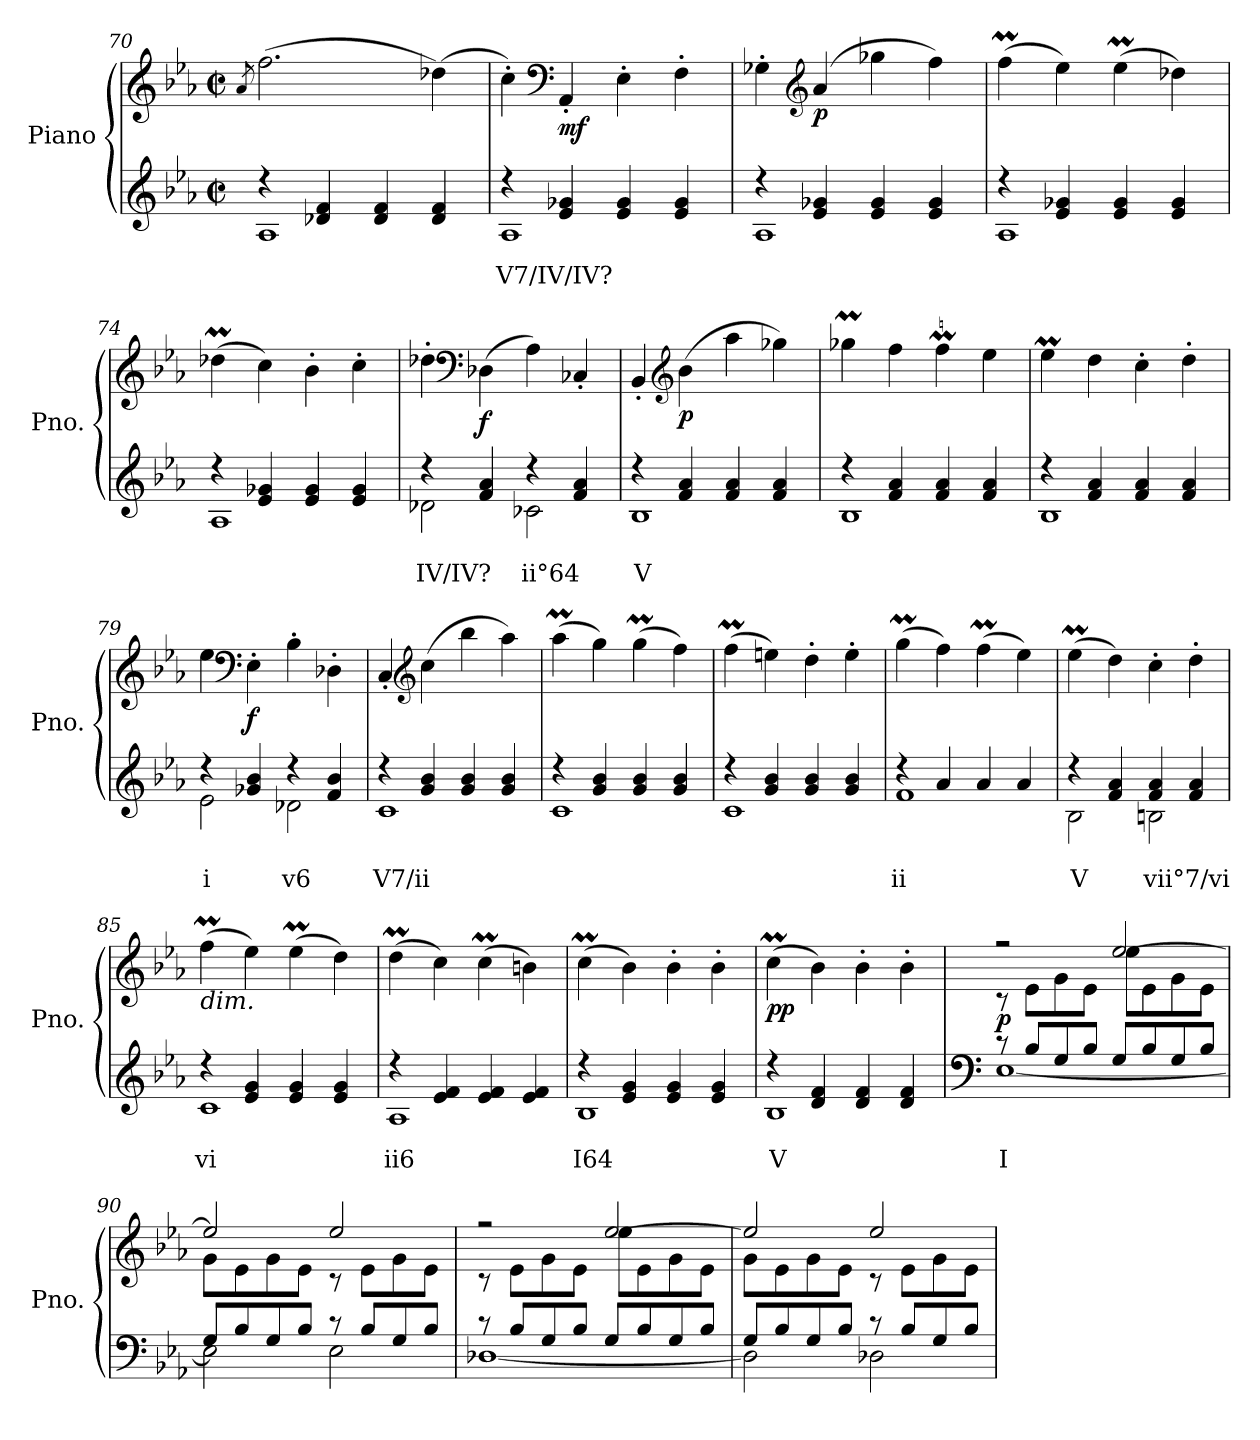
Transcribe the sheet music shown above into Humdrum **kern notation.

**kern	**text	**text	**kern	**dynam
*part1	*part1	*part1	*part1	*part1
*staff2	*staff2	*staff2	*staff1	*staff1/2
*I"Piano	*	*	*	*
*I'Pno.	*	*	*	*
*clefG2	*	*	*clefG2	*
*k[b-e-a-]	*	*	*k[b-e-a-]	*
*M2/2	*	*	*M2/2	*
*met(c|)	*	*	*met(c|)	*
=70	=70	=70	=70	=70
.	.	.	8qa-/	.
*^	*	*	*	*
4r	1A-	.	.	(>2.ff\	.
4d-X/ 4f/	.	.	.	.	.
4d-/ 4f/	.	.	.	.	.
4d-/ 4f/	.	.	.	(>4dd-X\)	.
=71	=71	=71	=71	=71	=71
!	!	!	!LO:LY:b	!	!
4r	1A-	.	V7/IV/IV?	4cc'\)	.
*	*	*	*	*clefF4	*
!	!	!	!	!	!LO:DY:b
4e-/ 4g-X/	.	.	.	4AA-'/	mf
4e-/ 4g-/	.	.	.	4E-'\	.
4e-/ 4g-/	.	.	.	4F'\	.
=72	=72	=72	=72	=72	=72
4r	1A-	.	.	4G-X'\	.
*	*	*	*	*clefG2	*
!	!	!	!	!	!LO:DY:b
4e-/ 4g-X/	.	.	.	(>4a-/	p
4e-/ 4g-/	.	.	.	4gg-X\	.
4e-/ 4g-/	.	.	.	4ff\)	.
=73	=73	=73	=73	=73	=73
4r	1A-	.	.	(>4ffM\	.
4e-/ 4g-X/	.	.	.	4ee-\)	.
4e-/ 4g-/	.	.	.	(>4ee-M\	.
4e-/ 4g-/	.	.	.	4dd-X\)	.
=74	=74	=74	=74	=74	=74
4r	1A-	.	.	(>4dd-XM\	.
4e-/ 4g-X/	.	.	.	4cc\)	.
4e-/ 4g-/	.	.	.	4b-'\	.
4e-/ 4g-/	.	.	.	4cc'\	.
=75	=75	=75	=75	=75	=75
!	!	!	!LO:LY:b	!	!
4r	2d-X\	.	IV/IV?	4dd-X'\	.
*	*	*	*	*clefF4	*
!	!	!	!	!	!LO:DY:b
4f/ 4a-/	.	.	.	(>4D-X\	f
!	!	!	!LO:LY:b	!	!
4r	2c-X\	.	ii°64	4A-\)	.
4f/ 4a-/	.	.	.	4C-X'/	.
=76	=76	=76	=76	=76	=76
!	!	!	!LO:LY:b	!	!
4r	1B-	.	V	4BB-'/	.
*	*	*	*	*clefG2	*
!	!	!	!	!	!LO:DY:b
4f/ 4a-/	.	.	.	(>4b-\	p
4f/ 4a-/	.	.	.	4aa-\	.
4f/ 4a-/	.	.	.	4gg-X\)	.
=77	=77	=77	=77	=77	=77
4r	1B-	.	.	4gg-XM\	.
4f/ 4a-/	.	.	.	4ff\	.
4f/ 4a-/	.	.	.	4ffM\	.
4f/ 4a-/	.	.	.	4ee-\	.
!!LO:LB:g=z
=78	=78	=78	=78	=78	=78
4r	1B-	.	.	4ee-M\	.
4f/ 4a-/	.	.	.	4dd\	.
4f/ 4a-/	.	.	.	4cc'\	.
4f/ 4a-/	.	.	.	4dd'\	.
=79	=79	=79	=79	=79	=79
!	!	!	!LO:LY:b	!	!
4r	2e-\	.	i	4ee-\	.
*	*	*	*	*clefF4	*
!	!	!	!	!	!LO:DY:b
4g-X/ 4b-/	.	.	.	4E-'\	f
!	!	!	!LO:LY:b	!	!
4r	2d-X\	.	v6	4B-'\	.
4f/ 4b-/	.	.	.	4D-X'\	.
=80	=80	=80	=80	=80	=80
!	!	!	!LO:LY:b	!	!
4r	1c	.	V7/ii	4C'/	.
*	*	*	*	*clefG2	*
4g/ 4b-/	.	.	.	(>4cc\	.
4g/ 4b-/	.	.	.	4bb-\	.
4g/ 4b-/	.	.	.	4aa-\)	.
=81	=81	=81	=81	=81	=81
4r	1c	.	.	(>4aa-M\	.
4g/ 4b-/	.	.	.	4gg\)	.
4g/ 4b-/	.	.	.	(>4ggm\	.
4g/ 4b-/	.	.	.	4ff\)	.
=82	=82	=82	=82	=82	=82
4r	1c	.	.	(>4ffM\	.
4g/ 4b-/	.	.	.	4een\)	.
4g/ 4b-/	.	.	.	4dd'\	.
4g/ 4b-/	.	.	.	4ee'\	.
=83	=83	=83	=83	=83	=83
!	!	!	!LO:LY:b	!	!
4r	1f	.	ii	(>4ggm\	.
4a-/	.	.	.	4ff\)	.
4a-/	.	.	.	(>4ffM\	.
4a-/	.	.	.	4ee-\)	.
=84	=84	=84	=84	=84	=84
!	!	!	!LO:LY:b	!	!
4r	2B-\	.	V	(>4ee-M\	.
4f/ 4a-/	.	.	.	4dd\)	.
!	!	!	!LO:LY:b	!	!
4f/ 4a-/	2Bn\	.	vii°7/vi	4cc'\	.
4f/ 4a-/	.	.	.	4dd'\	.
=85	=85	=85	=85	=85	=85
!	!	!	!	!LO:TX:b:i:t=dim.	!
!	!	!	!LO:LY:b	!	!
4r	1c	.	vi	(>4ffM\	.
4e-/ 4g/	.	.	.	4ee-\)	.
4e-/ 4g/	.	.	.	(>4ee-M\	.
4e-/ 4g/	.	.	.	4dd\)	.
=86	=86	=86	=86	=86	=86
!	!	!	!LO:LY:b	!	!
4r	1A-	.	ii6	(>4ddm\	.
4e-/ 4f/	.	.	.	4cc\)	.
4e-/ 4f/	.	.	.	(>4ccM\	.
4e-/ 4f/	.	.	.	4bn\)	.
=87	=87	=87	=87	=87	=87
!	!	!	!LO:LY:b	!	!
4r	1B-	.	I64	(>4ccM\	.
4e-/ 4g/	.	.	.	4b-\)	.
4e-/ 4g/	.	.	.	4b-'\	.
4e-/ 4g/	.	.	.	4b-'\	.
=88	=88	=88	=88	=88	=88
!	!	!	!LO:LY:b	!	!LO:DY:b
4r	1B-	.	V	(>4ccM\	pp
4d/ 4f/	.	.	.	4b-\)	.
4d/ 4f/	.	.	.	4b-'\	.
4d/ 4f/	.	.	.	4b-'\	.
!!LO:LB:g=z
=89	=89	=89	=89	=89	=89
*clefF4	*	*	*	*	*
!	!	!	!	!LO:TX:a:t=Third Theme	!
!	!	!	!LO:LY:b	!	!LO:DY:b
*	*	*	*	*^	*
8r	[1E-	.	I	2r	8r	p
8B-/L	.	.	.	.	8e-\L	.
8G/	.	.	.	.	8g\	.
8B-/J	.	.	.	.	8e-\J	.
8G/L	.	.	.	[2ee-/	8ee-\L	.
8B-/	.	.	.	.	8e-\	.
8G/	.	.	.	.	8g\	.
8B-/J	.	.	.	.	8e-\J	.
=90	=90	=90	=90	=90	=90	=90
8G/L	2E-\]	.	.	2ee-/]	8g\L	.
8B-/	.	.	.	.	8e-\	.
8G/	.	.	.	.	8g\	.
8B-/J	.	.	.	.	8e-\J	.
8r	2E-\	.	.	2ee-/	8r	.
8B-/L	.	.	.	.	8e-\L	.
8G/	.	.	.	.	8g\	.
8B-/J	.	.	.	.	8e-\J	.
=91	=91	=91	=91	=91	=91	=91
8r	[1D-X	.	.	2r	8r	.
8B-/L	.	.	.	.	8e-\L	.
8G/	.	.	.	.	8g\	.
8B-/J	.	.	.	.	8e-\J	.
8G/L	.	.	.	[2ee-/	8ee-\L	.
8B-/	.	.	.	.	8e-\	.
8G/	.	.	.	.	8g\	.
8B-/J	.	.	.	.	8e-\J	.
=92	=92	=92	=92	=92	=92	=92
8G/L	2D-\]	.	.	2ee-/]	8g\L	.
8B-/	.	.	.	.	8e-\	.
8G/	.	.	.	.	8g\	.
8B-/J	.	.	.	.	8e-\J	.
8r	2D-X\	.	.	2ee-/	8r	.
8B-/L	.	.	.	.	8e-\L	.
8G/	.	.	.	.	8g\	.
8B-/J	.	.	.	.	8e-\J	.
*v	*v	*	*	*	*	*
*	*	*	*v	*v	*
=	=	=	=	=
*-	*-	*-	*-	*-
